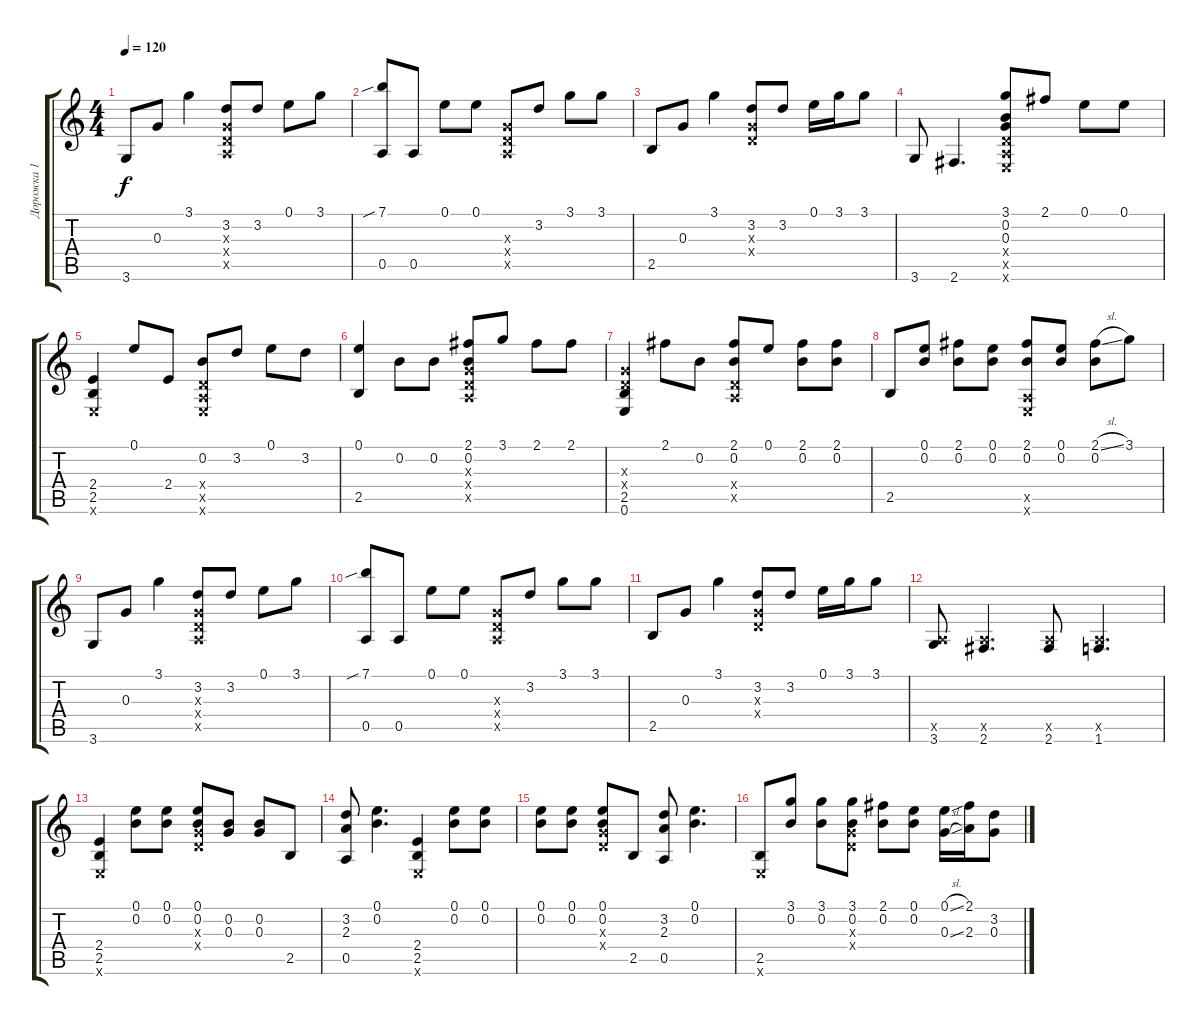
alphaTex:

\track ("Дорожка 1" "Дорожка 1") {instrument acousticguitarsteel}
\staff {score tabs}
\tuning (E4 B3 G3 D3 A2 E2) {hide}
\ts (4 4)
\tempo 120
\clef g2
\ks c
3.6.8{dy f} 0.3.8 3.1.4 (3.2 0.3{x} 0.4{x} 0.5{x}).8 3.2.8 0.1.8 3.1.8 |
(7.1{sib} 0.5).8 0.5.8 0.1.8 0.1.8 (0.3{x} 0.4{x} 0.5{x}).8 3.2.8 3.1.8 3.1.8 |
2.5.8 0.3.8 3.1.4 (3.2 0.3{x} 0.4{x}).8 3.2.8 0.1.16 3.1.16 3.1.8 |
3.6.8 2.6.4{d} (3.1 0.2 0.3 0.4{x} 0.5{x} 0.6{x}).8 2.1.8 0.1.8 0.1.8 |
(2.4 2.5 0.6{x}).4 0.1.8 2.4.8 (0.2 0.4{x} 0.5{x} 0.6{x}).8 3.2.8 0.1.8 3.2.8 |
(0.1 2.5).4 0.2.8 0.2.8 (2.1 0.2 0.3{x} 0.4{x} 0.5{x}).8 3.1.8 2.1.8 2.1.8 |
(0.3{x} 0.4{x} 2.5 0.6).4 2.1.8 0.2.8 (2.1 0.2 0.4{x} 0.5{x}).8 0.1.8 (2.1 0.2).8 (2.1 0.2).8 |
2.5.8 (0.1 0.2).8 (2.1 0.2).8 (0.1 0.2).8 (2.1 0.2 0.5{x} 0.6{x}).8 (0.1 0.2).8 (2.1{sl} 0.2).8 3.1.8 |
3.6.8 0.3.8 3.1.4 (3.2 0.3{x} 0.4{x} 0.5{x}).8 3.2.8 0.1.8 3.1.8 |
(7.1{sib} 0.5).8 0.5.8 0.1.8 0.1.8 (0.3{x} 0.4{x} 0.5{x}).8 3.2.8 3.1.8 3.1.8 |
2.5.8 0.3.8 3.1.4 (3.2 0.3{x} 0.4{x}).8 3.2.8 0.1.16 3.1.16 3.1.8 |
(0.5{x} 3.6).8 (0.5{x} 2.6).4{d} (0.5{x} 2.6).8 (0.5{x} 1.6).4{d} |
(2.4 2.5 0.6{x}).4 (0.1 0.2).8 (0.1 0.2).8 (0.1 0.2 0.3{x} 0.4{x}).8 (0.2 0.3).8 (0.2 0.3).8 2.5.8 |
(3.2 2.3 0.5).8 (0.1 0.2).4{d} (2.4 2.5 0.6{x}).4 (0.1 0.2).8 (0.1 0.2).8 |
(0.1 0.2).8 (0.1 0.2).8 (0.1 0.2 0.3{x} 0.4{x}).8 2.5.8 (3.2 2.3 0.5).8 (0.1 0.2).4{d} |
(2.5 0.6{x}).8 (3.1 0.2).8 (3.1 0.2).8 (3.1 0.2 0.3{x} 0.4{x}).8 (2.1 0.2).8 (0.1 0.2).8 (0.1{sl} 0.3{sl}).16 (2.1 2.3).16 (3.2 0.3).8
